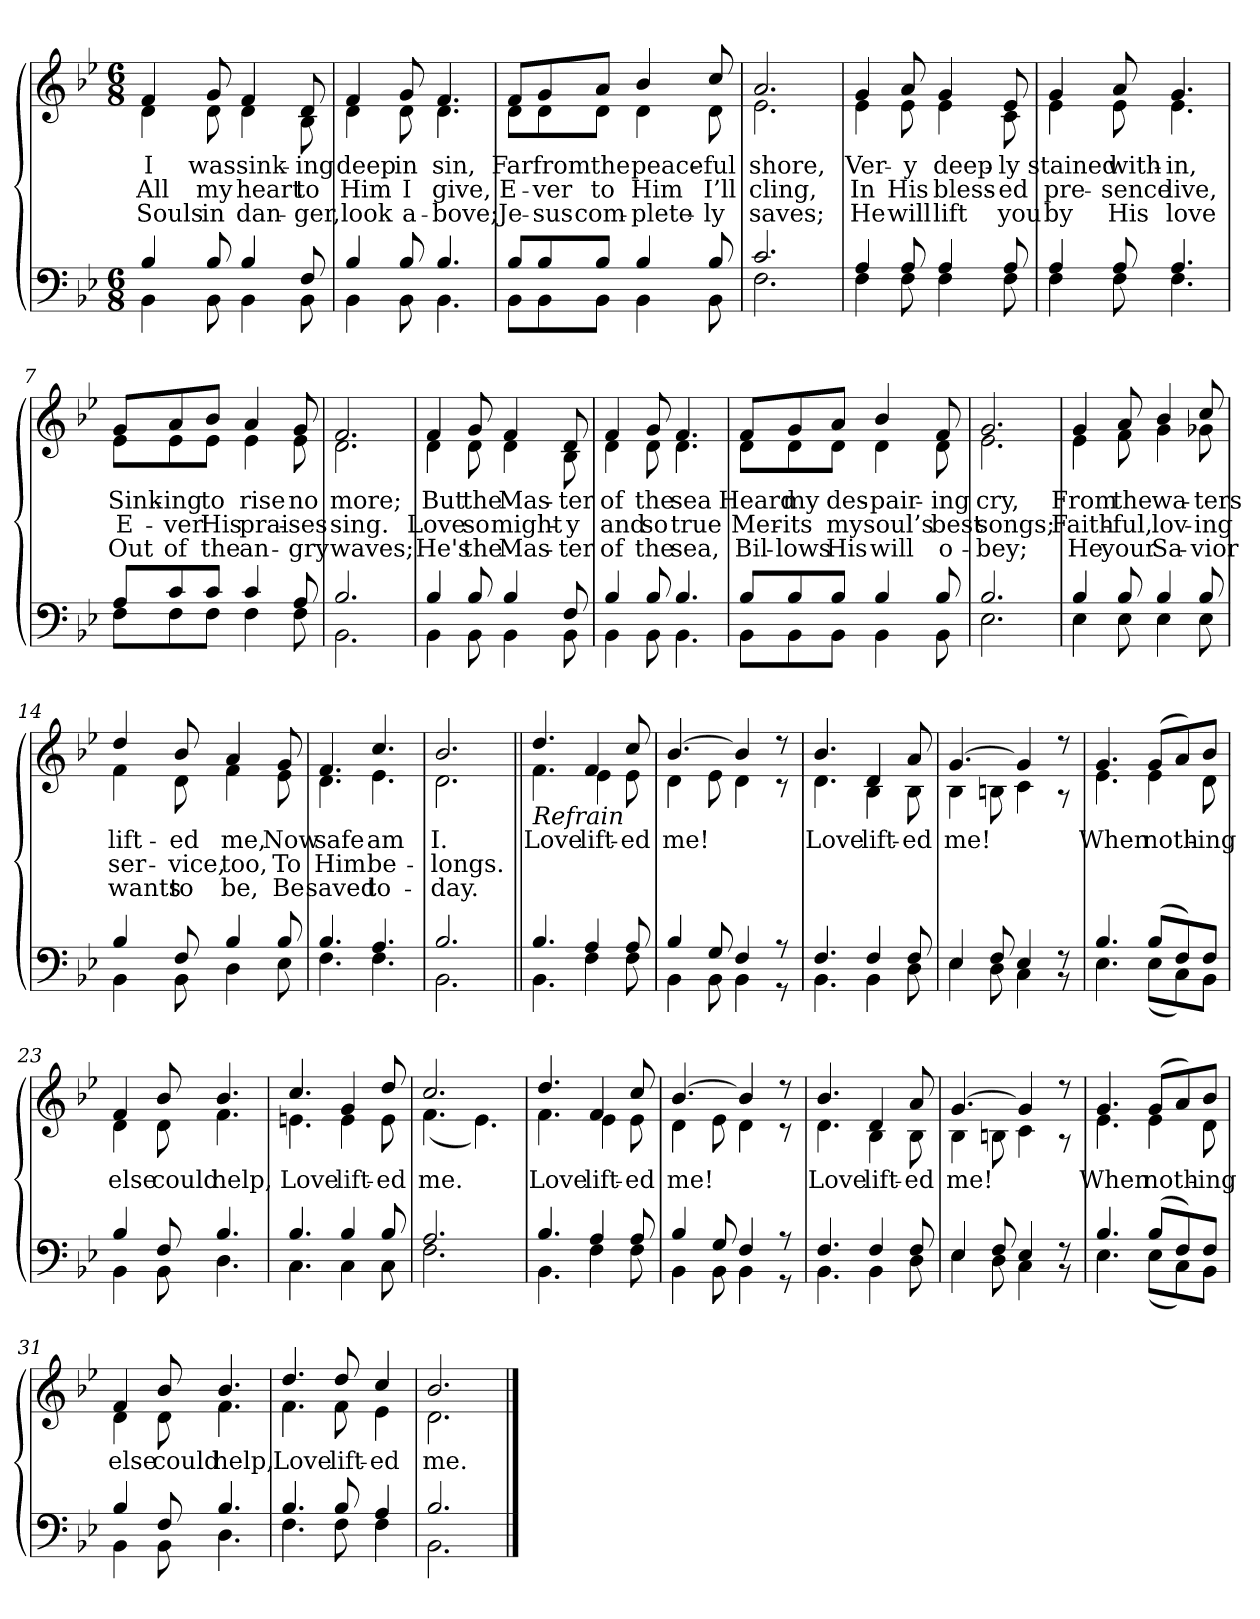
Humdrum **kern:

**kern	**kern	**text	**text	**text
*part2	*part1	*part1	*part1	*part1
*staff2	*staff1	*staff1	*staff1	*staff1
*clefF4	*clefG2	*	*	*
*k[b-e-]	*k[b-e-]	*	*	*
*M6/8	*M6/8	*	*	*
=1	=1	=1	=1	=1
*^	*	*	*	*
!	!	!LO:TX:b:i:t=Verse	!	!	!
!	!	!	!LO:LY:b	!LO:LY:b	!LO:LY:b
*	*	*^	*	*	*
4B-/	4BB-\	4f/	4d\	I	All	Souls
!	!	!	!	!LO:LY:b	!LO:LY:b	!LO:LY:b
8B-/	8BB-\	8g/	8d\	was	my	in
!	!	!	!	!LO:LY:b	!LO:LY:b	!LO:LY:b
4B-/	4BB-\	4f/	4d\	sink-	heart	dan-
!	!	!	!	!LO:LY:b	!LO:LY:b	!LO:LY:b
8F/	8BB-\	8d/	8B-\	-ing	to	-ger,
=2	=2	=2	=2	=2	=2	=2
!	!	!	!	!LO:LY:b	!LO:LY:b	!LO:LY:b
4B-/	4BB-\	4f/	4d\	deep	Him	look
!	!	!	!	!LO:LY:b	!LO:LY:b	!LO:LY:b
8B-/	8BB-\	8g/	8d\	in	I	a-
!	!	!	!	!LO:LY:b	!LO:LY:b	!LO:LY:b
4.B-/	4.BB-\	4.f/	4.d\	sin,	give,	-bove;
!!LO:LB:g=z	!!
=3	=3	=3	=3	=3	=3	=3
!	!	!	!	!LO:LY:b	!LO:LY:b	!LO:LY:b
8B-/L	8BB-\L	8f/L	8d\L	Far	E-	Je-
!	!	!	!	!LO:LY:b	!LO:LY:b	!LO:LY:b
8B-/	8BB-\	8g/	8d\	from	-ver	-sus
!	!	!	!	!LO:LY:b	!LO:LY:b	!LO:LY:b
8B-/J	8BB-\J	8a/J	8d\J	the	to	com-
!	!	!	!	!LO:LY:b	!LO:LY:b	!LO:LY:b
4B-/	4BB-\	4b-/	4d\	peace-	Him	-plete-
!	!	!	!	!LO:LY:b	!LO:LY:b	!LO:LY:b
8B-/	8BB-\	8cc/	8d\	-ful	I’ll	-ly
=4	=4	=4	=4	=4	=4	=4
!	!	!	!	!LO:LY:b	!LO:LY:b	!LO:LY:b
2.c/	2.F\	2.a/	2.e-\	shore,	cling,	saves;
!!LO:LB:g=z	!!
=5	=5	=5	=5	=5	=5	=5
!	!	!	!	!LO:LY:b	!LO:LY:b	!LO:LY:b
4A/	4F\	4g/	4e-\	Ver-	In	He
!	!	!	!	!LO:LY:b	!LO:LY:b	!LO:LY:b
8A/	8F\	8a/	8e-\	-y	His	will
!	!	!	!	!LO:LY:b	!LO:LY:b	!LO:LY:b
4A/	4F\	4g/	4e-\	deep-	bless-	lift
!	!	!	!	!LO:LY:b	!LO:LY:b	!LO:LY:b
8A/	8F\	8e-/	8c\	-ly	-ed	you
=6	=6	=6	=6	=6	=6	=6
!	!	!	!	!LO:LY:b	!LO:LY:b	!LO:LY:b
4A/	4F\	4g/	4e-\	stained	pre-	by
!	!	!	!	!LO:LY:b	!LO:LY:b	!LO:LY:b
8A/	8F\	8a/	8e-\	with-	-sence	His
!	!	!	!	!LO:LY:b	!LO:LY:b	!LO:LY:b
4.A/	4.F\	4.g/	4.e-\	-in,	live,	love
!!LO:LB:g=z	!!
=7	=7	=7	=7	=7	=7	=7
!	!	!	!	!LO:LY:b	!LO:LY:b	!LO:LY:b
8A/L	8F\L	8g/L	8e-\L	Sink-	E-	Out
!	!	!	!	!LO:LY:b	!LO:LY:b	!LO:LY:b
8c/	8F\	8a/	8e-\	-ing	-ver	of
!	!	!	!	!LO:LY:b	!LO:LY:b	!LO:LY:b
8c/J	8F\J	8b-/J	8e-\J	to	His	the
!	!	!	!	!LO:LY:b	!LO:LY:b	!LO:LY:b
4c/	4F\	4a/	4e-\	rise	prai-	an-
!	!	!	!	!LO:LY:b	!LO:LY:b	!LO:LY:b
8A/	8F\	8g/	8e-\	no	-ses	-gry
=8	=8	=8	=8	=8	=8	=8
!	!	!	!	!LO:LY:b	!LO:LY:b	!LO:LY:b
2.B-/	2.BB-\	2.f/	2.d\	more;	sing.	waves;
!!LO:LB:g=z	!!
=9	=9	=9	=9	=9	=9	=9
!	!	!	!	!LO:LY:b	!LO:LY:b	!LO:LY:b
4B-/	4BB-\	4f/	4d\	But	Love	He's
!	!	!	!	!LO:LY:b	!LO:LY:b	!LO:LY:b
8B-/	8BB-\	8g/	8d\	the	so	the
!	!	!	!	!LO:LY:b	!LO:LY:b	!LO:LY:b
4B-/	4BB-\	4f/	4d\	Mas-	might-	Mas-
!	!	!	!	!LO:LY:b	!LO:LY:b	!LO:LY:b
8F/	8BB-\	8d/	8B-\	-ter	-y	-ter
=10	=10	=10	=10	=10	=10	=10
!	!	!	!	!LO:LY:b	!LO:LY:b	!LO:LY:b
4B-/	4BB-\	4f/	4d\	of	and	of
!	!	!	!	!LO:LY:b	!LO:LY:b	!LO:LY:b
8B-/	8BB-\	8g/	8d\	the	so	the
!	!	!	!	!LO:LY:b	!LO:LY:b	!LO:LY:b
4.B-/	4.BB-\	4.f/	4.d\	sea	true	sea,
!!LO:LB:g=z	!!
=11	=11	=11	=11	=11	=11	=11
!	!	!	!	!LO:LY:b	!LO:LY:b	!LO:LY:b
8B-/L	8BB-\L	8f/L	8d\L	Heard	Mer-	Bil-
!	!	!	!	!LO:LY:b	!LO:LY:b	!LO:LY:b
8B-/	8BB-\	8g/	8d\	my	-its	-lows
!	!	!	!	!LO:LY:b	!LO:LY:b	!LO:LY:b
8B-/J	8BB-\J	8a/J	8d\J	des-	my	His
!	!	!	!	!LO:LY:b	!LO:LY:b	!LO:LY:b
4B-/	4BB-\	4b-/	4d\	-pair-	soul’s	will
!	!	!	!	!LO:LY:b	!LO:LY:b	!LO:LY:b
8B-/	8BB-\	8f/	8d\	-ing	best	o-
=12	=12	=12	=12	=12	=12	=12
!	!	!	!	!LO:LY:b	!LO:LY:b	!LO:LY:b
2.B-/	2.E-\	2.g/	2.e-\	cry,	songs;	-bey;
!!LO:LB:g=z	!!
=13	=13	=13	=13	=13	=13	=13
!	!	!	!	!LO:LY:b	!LO:LY:b	!LO:LY:b
4B-/	4E-\	4g/	4e-\	From	Faith-	He
!	!	!	!	!LO:LY:b	!LO:LY:b	!LO:LY:b
8B-/	8E-\	8a/	8f\	the	-ful,	your
!	!	!	!	!LO:LY:b	!LO:LY:b	!LO:LY:b
4B-/	4E-\	4b-/	4g\	wa-	lov-	Sa-
!	!	!	!	!LO:LY:b	!LO:LY:b	!LO:LY:b
8B-/	8E-\	8cc/	8g-X\	-ters	-ing	-vior
=14	=14	=14	=14	=14	=14	=14
!	!	!	!	!LO:LY:b	!LO:LY:b	!LO:LY:b
4B-/	4BB-\	4dd/	4f\	lift-	ser-	wants
!	!	!	!	!LO:LY:b	!LO:LY:b	!LO:LY:b
8F/	8BB-\	8b-/	8d\	-ed	-vice,	to
!	!	!	!	!LO:LY:b	!LO:LY:b	!LO:LY:b
4B-/	4D\	4a/	4f\	me,	too,	be,
!!LO:LB:g=z	!!
=15-	=15-	=15-	=15-	=15-	=15-	=15-
!	!	!	!	!LO:LY:b	!LO:LY:b	!LO:LY:b
8B-/	8E-\	8g/	8e-\	Now	To	Be
=16	=16	=16	=16	=16	=16	=16
!	!	!	!	!LO:LY:b	!LO:LY:b	!LO:LY:b
4.B-/	4.F\	4.f/	4.d\	safe	Him	saved
!	!	!	!	!LO:LY:b	!LO:LY:b	!LO:LY:b
4.A/	4.F\	4.cc/	4.e-\	am	be-	to-
=17	=17	=17	=17	=17	=17	=17
!	!	!	!	!LO:LY:b	!LO:LY:b	!LO:LY:b
2.B-/	2.BB-\	2.b-/	2.d\	I.	-longs.	-day.
!!LO:LB:g=z	!!
=18||	=18||	=18||	=18||	=18||	=18||	=18||
!	!	!LO:TX:b:i:t=Refrain	!	!	!	!
!	!	!	!	!LO:LY:b	!	!
4.B-/	4.BB-\	4.dd/	4.f\	Love	.	.
!	!	!	!	!LO:LY:b	!	!
4A/	4F\	4f/	4e-\	lift-	.	.
!	!	!	!	!LO:LY:b	!	!
8A/	8F\	8cc/	8e-\	-ed	.	.
=19	=19	=19	=19	=19	=19	=19
!	!	!	!	!LO:LY:b	!	!
4B-/	4BB-\	[4.b-/	4d\	me!	.	.
8G/	8BB-\	.	8e-\	.	.	.
4F/	4BB-\	4b-/]	4d\	.	.	.
8r	8r	8r	8r	.	.	.
=20	=20	=20	=20	=20	=20	=20
!	!	!	!	!LO:LY:b	!	!
4.F/	4.BB-\	4.b-/	4.d\	Love	.	.
!	!	!	!	!LO:LY:b	!	!
4F/	4BB-\	4d/	4B-\	lift-	.	.
!	!	!	!	!LO:LY:b	!	!
8F/	8D\	8a/	8B-\	-ed	.	.
=21	=21	=21	=21	=21	=21	=21
!	!	!	!	!LO:LY:b	!	!
4E-/	4E-\	[4.g/	4B-\	me!	.	.
8F/	8D\	.	8Bn\	.	.	.
4E-/	4C\	4g/]	4c\	.	.	.
8r	8r	8r	8r	.	.	.
!!LO:LB:g=z	!!
=22	=22	=22	=22	=22	=22	=22
!	!	!	!	!LO:LY:b	!	!
4.B-/	4.E-\	4.g/	4.e-\	When	.	.
!	!	!	!	!LO:LY:b	!	!
(>8B-/L	(<8E-\L	(>8g/L	4e-\	noth-	.	.
8F/)	8C\)	8a/)	.	.	.	.
!	!	!	!	!LO:LY:b	!	!
8F/J	8BB-\J	8b-/J	8d\	-ing	.	.
=23	=23	=23	=23	=23	=23	=23
!	!	!	!	!LO:LY:b	!	!
4B-/	4BB-\	4f/	4d\	else	.	.
!	!	!	!	!LO:LY:b	!	!
8F/	8BB-\	8b-/	8d\	could	.	.
!	!	!	!	!LO:LY:b	!	!
4.B-/	4.D\	4.b-/	4.f\	help,	.	.
=24	=24	=24	=24	=24	=24	=24
!	!	!	!	!LO:LY:b	!	!
4.B-/	4.C\	4.cc/	4.en\	Love	.	.
!	!	!	!	!LO:LY:b	!	!
4B-/	4C\	4g/	4e\	lift-	.	.
!	!	!	!	!LO:LY:b	!	!
8B-/	8C\	8dd/	8e\	-ed	.	.
=25	=25	=25	=25	=25	=25	=25
!	!	!	!	!LO:LY:b	!	!
2.A/	2.F\	2.cc/	(<4.f\	me.	.	.
.	.	.	4.e-\)	.	.	.
!!LO:LB:g=z	!!
=26	=26	=26	=26	=26	=26	=26
!	!	!	!	!LO:LY:b	!	!
4.B-/	4.BB-\	4.dd/	4.f\	Love	.	.
!	!	!	!	!LO:LY:b	!	!
4A/	4F\	4f/	4e-\	lift-	.	.
!	!	!	!	!LO:LY:b	!	!
8A/	8F\	8cc/	8e-\	-ed	.	.
=27	=27	=27	=27	=27	=27	=27
!	!	!	!	!LO:LY:b	!	!
4B-/	4BB-\	[4.b-/	4d\	me!	.	.
8G/	8BB-\	.	8e-\	.	.	.
4F/	4BB-\	4b-/]	4d\	.	.	.
8r	8r	8r	8r	.	.	.
=28	=28	=28	=28	=28	=28	=28
!	!	!	!	!LO:LY:b	!	!
4.F/	4.BB-\	4.b-/	4.d\	Love	.	.
!	!	!	!	!LO:LY:b	!	!
4F/	4BB-\	4d/	4B-\	lift-	.	.
!	!	!	!	!LO:LY:b	!	!
8F/	8D\	8a/	8B-\	-ed	.	.
=29	=29	=29	=29	=29	=29	=29
!	!	!	!	!LO:LY:b	!	!
4E-/	4E-\	[4.g/	4B-\	me!	.	.
8F/	8D\	.	8Bn\	.	.	.
4E-/	4C\	4g/]	4c\	.	.	.
8r	8r	8r	8r	.	.	.
!!LO:LB:g=z	!!
=30	=30	=30	=30	=30	=30	=30
!	!	!	!	!LO:LY:b	!	!
4.B-/	4.E-\	4.g/	4.e-\	When	.	.
!	!	!	!	!LO:LY:b	!	!
(>8B-/L	(<8E-\L	(>8g/L	4e-\	noth-	.	.
8F/)	8C\)	8a/)	.	.	.	.
!	!	!	!	!LO:LY:b	!	!
8F/J	8BB-\J	8b-/J	8d\	-ing	.	.
=31	=31	=31	=31	=31	=31	=31
!	!	!	!	!LO:LY:b	!	!
4B-/	4BB-\	4f/	4d\	else	.	.
!	!	!	!	!LO:LY:b	!	!
8F/	8BB-\	8b-/	8d\	could	.	.
!	!	!	!	!LO:LY:b	!	!
4.B-/	4.D\	4.b-/	4.f\	help,	.	.
=32	=32	=32	=32	=32	=32	=32
!	!	!	!	!LO:LY:b	!	!
4.B-/	4.F\	4.dd/	4.f\	Love	.	.
!	!	!	!	!LO:LY:b	!	!
8B-/	8F\	8dd/	8f\	lift-	.	.
!	!	!	!	!LO:LY:b	!	!
4A/	4F\	4cc/	4e-\	-ed	.	.
=33	=33	=33	=33	=33	=33	=33
!	!	!	!	!LO:LY:b	!	!
2.B-/	2.BB-\	2.b-/	2.d\	me.	.	.
*v	*v	*	*	*	*	*
*	*v	*v	*	*	*
==	==	==	==	==
*-	*-	*-	*-	*-
